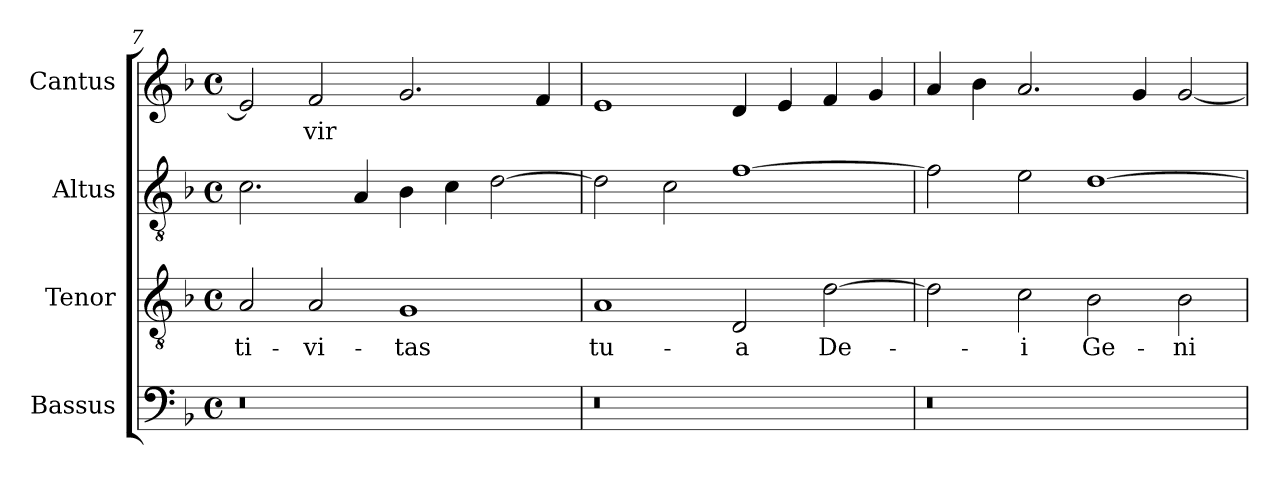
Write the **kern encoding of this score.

**kern	**kern	**text	**kern	**kern	**text
*part4	*part3	*part3	*part2	*part1	*part1
*staff4	*staff3	*staff3	*staff2	*staff1	*staff1
*I"Bassus	*I"Tenor	*	*I"Altus	*I"Cantus	*
!!LO:LB:g=z
*clefF4	*clefGv2	*	*clefGv2	*clefG2	*
*k[b-]	*k[b-]	*	*k[b-]	*k[b-]	*
*F:	*F:	*	*F:	*F:	*
*M4/4	*M4/4	*	*M4/4	*M4/4	*
*met(c)	*met(c)	*	*met(c)	*met(c)	*
=7	=7	=7	=7	=7	=7
!	!	!LO:LY:b:cj	!	!	!
0r	2A/	ti-	2.c\	2e/]	.
!	!	!LO:LY:b:cj	!	!	!LO:LY:b
.	2A/	-vi-	.	2f/	vir
.	.	.	4A/	.	.
!	!	!LO:LY:b:cj	!	!	!
.	1G	-tas	4B-\	2.g/	.
.	.	.	4c\	.	.
.	.	.	[>2d\	.	.
.	.	.	.	4f/	.
=8	=8	=8	=8	=8	=8
!	!	!LO:LY:b:cj	!	!	!
0r	1A	tu-	2d\]	1e	.
.	.	.	2c\	.	.
!	!	!LO:LY:b:cj	!	!	!
.	2D/	-a	[>1f	4d/	.
.	.	.	.	4e/	.
!	!	!LO:LY:b	!	!	!
.	[>2d\	De-	.	4f/	.
.	.	.	.	4g/	.
=9	=9	=9	=9	=9	=9
0r	2d\]	.	2f\]	4a/	.
.	.	.	.	4b-\	.
!	!	!LO:LY:b:cj	!	!	!
.	2c\	-i	2e\	2.a/	.
!	!	!LO:LY:b:cj	!	!	!
.	2B-\	Ge-	[>1d	.	.
.	.	.	.	4g/	.
!	!	!LO:LY:b:cj	!	!	!
.	2B-\	-ni-	.	[<2g/	.
=	=	=	=	=	=
*-	*-	*-	*-	*-	*-
